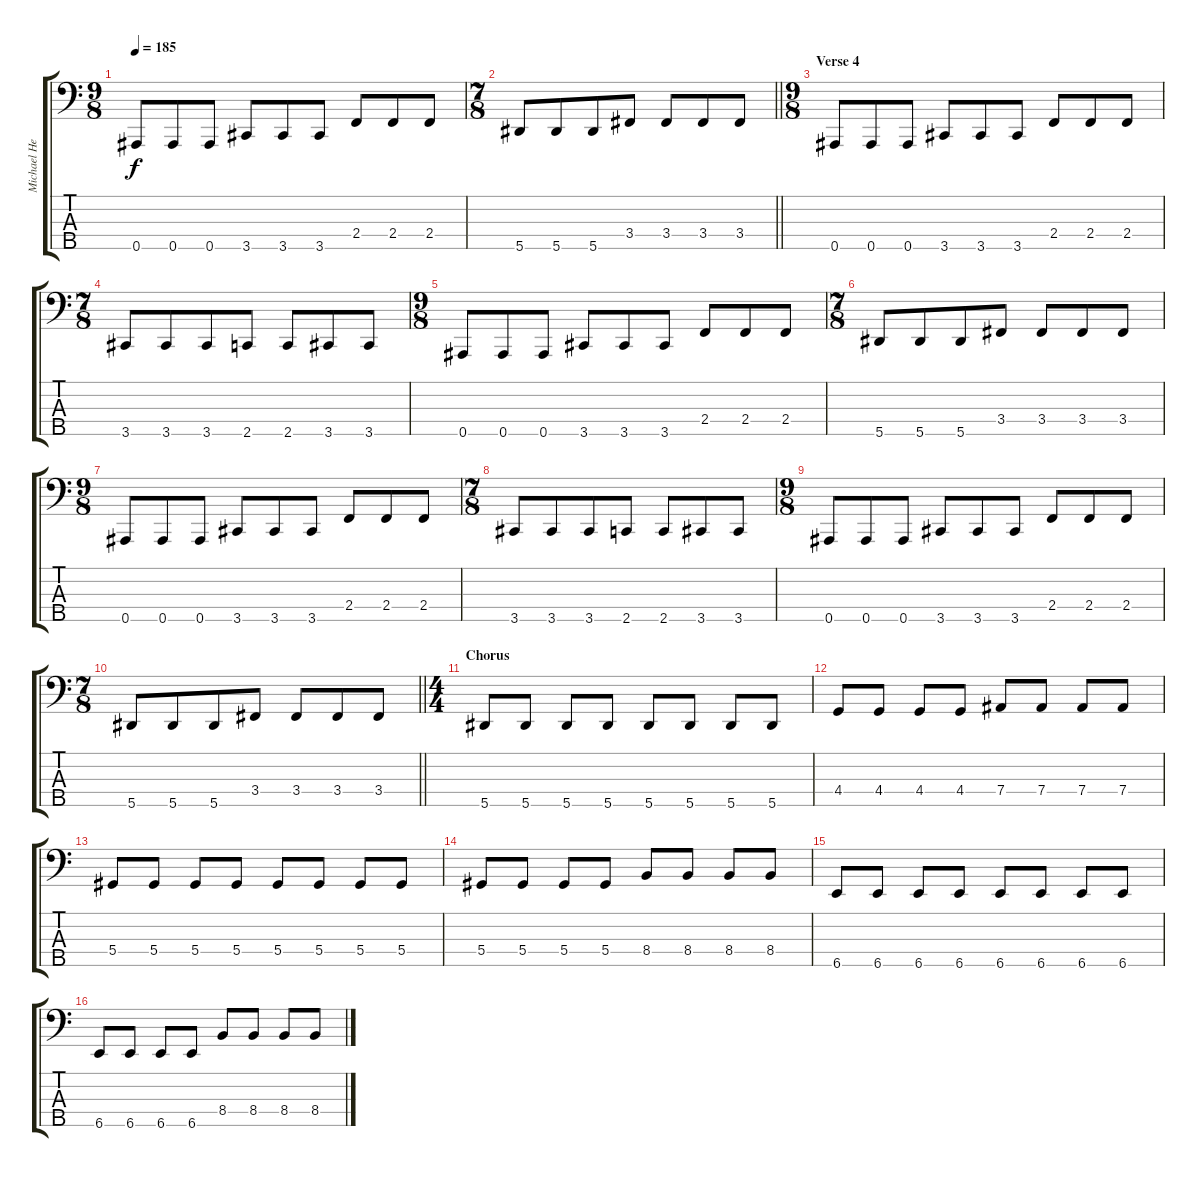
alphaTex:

\track ("Michael Hedlund" "Michael He") {instrument electricbassfinger}
\staff {score tabs}
\tuning (Gb2 Db2 Ab1 Eb1 Bb0) {hide}
\ts (9 8)
\tempo 185
\clef f4
\ks c
0.5.8{dy f} 0.5.8 0.5.8 3.5.8 3.5.8 3.5.8 2.4.8 2.4.8 2.4.8 |
\ts (7 8)
\barLineRight lightlight
5.5.8 5.5.8 5.5.8 3.4.8 3.4.8 3.4.8 3.4.8 |
\ts (9 8)
\section ("" "Verse 4")
0.5.8 0.5.8 0.5.8 3.5.8 3.5.8 3.5.8 2.4.8 2.4.8 2.4.8 |
\ts (7 8)
3.5.8 3.5.8 3.5.8 2.5.8 2.5.8 3.5.8 3.5.8 |
\ts (9 8)
0.5.8 0.5.8 0.5.8 3.5.8 3.5.8 3.5.8 2.4.8 2.4.8 2.4.8 |
\ts (7 8)
5.5.8 5.5.8 5.5.8 3.4.8 3.4.8 3.4.8 3.4.8 |
\ts (9 8)
0.5.8 0.5.8 0.5.8 3.5.8 3.5.8 3.5.8 2.4.8 2.4.8 2.4.8 |
\ts (7 8)
3.5.8 3.5.8 3.5.8 2.5.8 2.5.8 3.5.8 3.5.8 |
\ts (9 8)
0.5.8 0.5.8 0.5.8 3.5.8 3.5.8 3.5.8 2.4.8 2.4.8 2.4.8 |
\ts (7 8)
\barLineRight lightlight
5.5.8 5.5.8 5.5.8 3.4.8 3.4.8 3.4.8 3.4.8 |
\ts (4 4)
\section ("" "Chorus")
5.5.8 5.5.8 5.5.8 5.5.8 5.5.8 5.5.8 5.5.8 5.5.8 |
4.4.8 4.4.8 4.4.8 4.4.8 7.4.8 7.4.8 7.4.8 7.4.8 |
5.4.8 5.4.8 5.4.8 5.4.8 5.4.8 5.4.8 5.4.8 5.4.8 |
5.4.8 5.4.8 5.4.8 5.4.8 8.4.8 8.4.8 8.4.8 8.4.8 |
6.5.8 6.5.8 6.5.8 6.5.8 6.5.8 6.5.8 6.5.8 6.5.8 |
6.5.8 6.5.8 6.5.8 6.5.8 8.4.8 8.4.8 8.4.8 8.4.8
